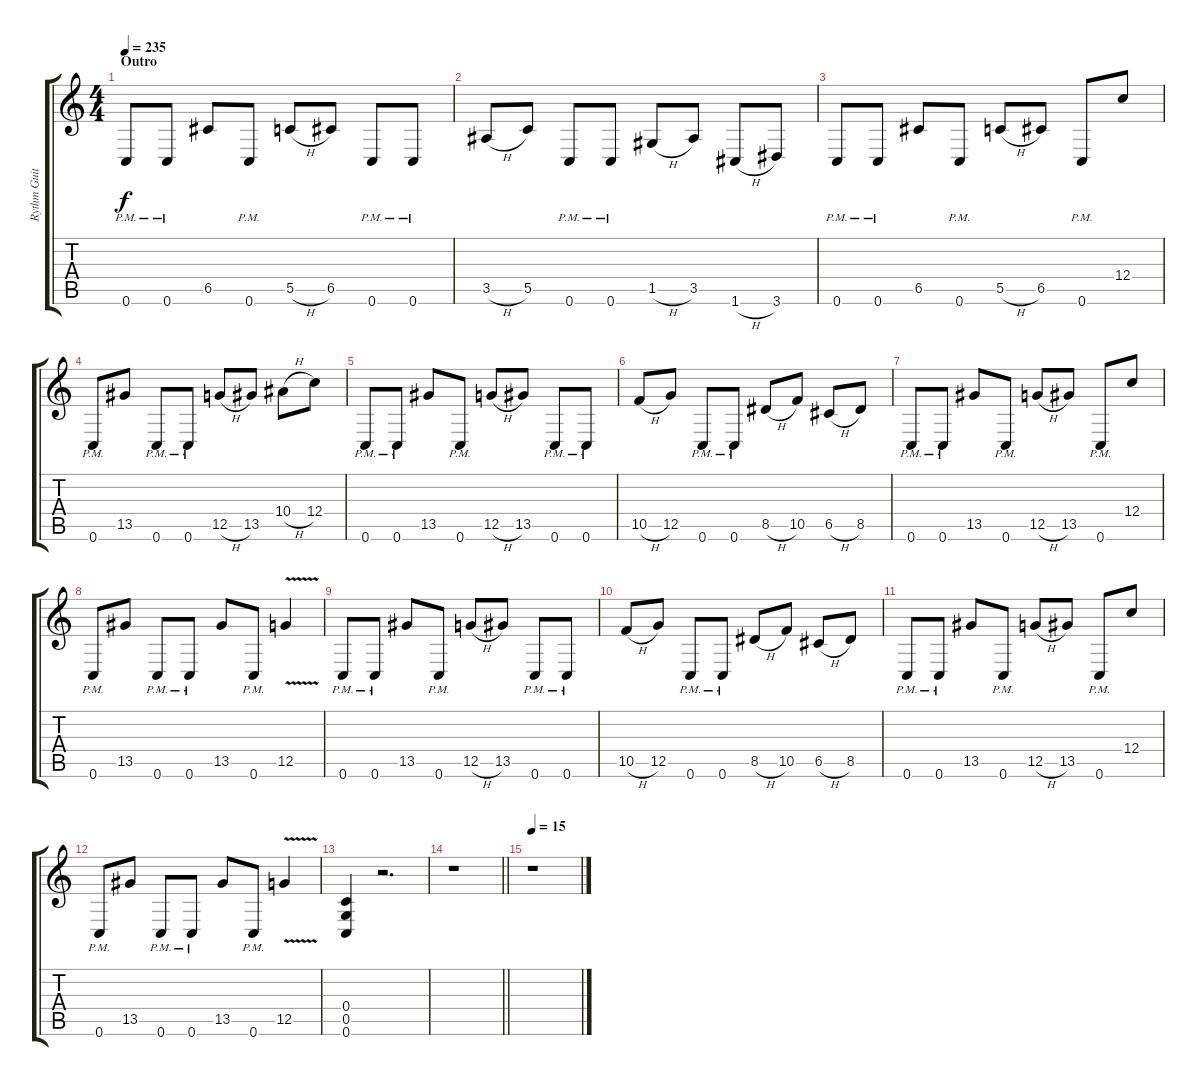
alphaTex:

\track ("Rythm Guitar II" "Rythm Guit") {instrument overdrivenguitar}
\staff {score tabs}
\tuning (D4 A3 F3 C3 G2 C2) {hide}
\ts (4 4)
\section ("" "Outro")
\tempo 235
\clef g2
\ks c
0.6{pm}.8{dy f} 0.6{pm}.8 6.5.8 0.6{pm}.8 5.5{h}.8 6.5.8 0.6{pm}.8 0.6{pm}.8 |
3.5{h}.8 5.5.8 0.6{pm}.8 0.6{pm}.8 1.5{h}.8 3.5.8 1.6{h}.8 3.6.8 |
0.6{pm}.8 0.6{pm}.8 6.5.8 0.6{pm}.8 5.5{h}.8 6.5.8 0.6{pm}.8 12.4.8 |
0.6{pm}.8 13.5.8 0.6{pm}.8 0.6{pm}.8 12.5{h}.8 13.5.8 10.4{h}.8 12.4.8 |
0.6{pm}.8 0.6{pm}.8 13.5.8 0.6{pm}.8 12.5{h}.8 13.5.8 0.6{pm}.8 0.6{pm}.8 |
10.5{h}.8 12.5.8 0.6{pm}.8 0.6{pm}.8 8.5{h}.8 10.5.8 6.5{h}.8 8.5.8 |
0.6{pm}.8 0.6{pm}.8 13.5.8 0.6{pm}.8 12.5{h}.8 13.5.8 0.6{pm}.8 12.4.8 |
0.6{pm}.8 13.5.8 0.6{pm}.8 0.6{pm}.8 13.5.8 0.6{pm}.8 12.5{v}.4 |
0.6{pm}.8 0.6{pm}.8 13.5.8 0.6{pm}.8 12.5{h}.8 13.5.8 0.6{pm}.8 0.6{pm}.8 |
10.5{h}.8 12.5.8 0.6{pm}.8 0.6{pm}.8 8.5{h}.8 10.5.8 6.5{h}.8 8.5.8 |
0.6{pm}.8 0.6{pm}.8 13.5.8 0.6{pm}.8 12.5{h}.8 13.5.8 0.6{pm}.8 12.4.8 |
0.6{pm}.8 13.5.8 0.6{pm}.8 0.6{pm}.8 13.5.8 0.6{pm}.8 12.5{v}.4 |
(0.4 0.5 0.6).4 r.2{d} |
\barLineRight lightlight
r.1 |
\tempo 15
r.1
